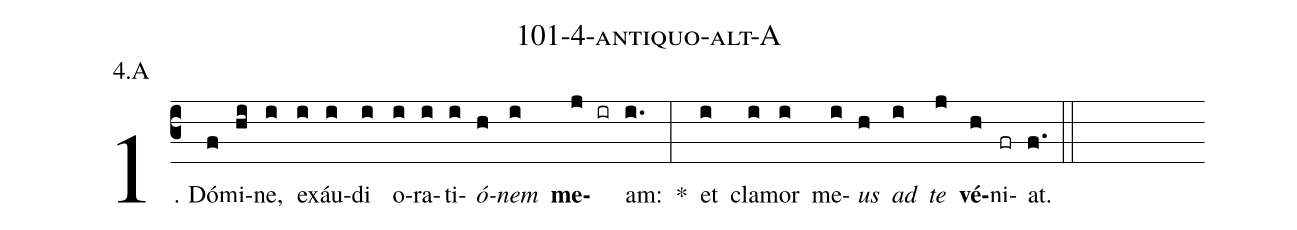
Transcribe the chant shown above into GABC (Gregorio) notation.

name: 101-4-antiquo-alt-A;
annotation: 4.A;
%%
(c3)1. Dó(f)mi(hi)ne,(i) ex(i)áu(i)di(i) o(i)ra(i)ti(i)<i>ó</i>(h)<i>nem</i>(i) <b>me</b>(j ir)am:(i.) *(:) et(i) cla(i)mor(i) me(i)<i>us</i>(h) <i>ad</i>(i) <i>te</i>(j) <b>vé</b>(h)ni(fr)at.(f.) (::)
